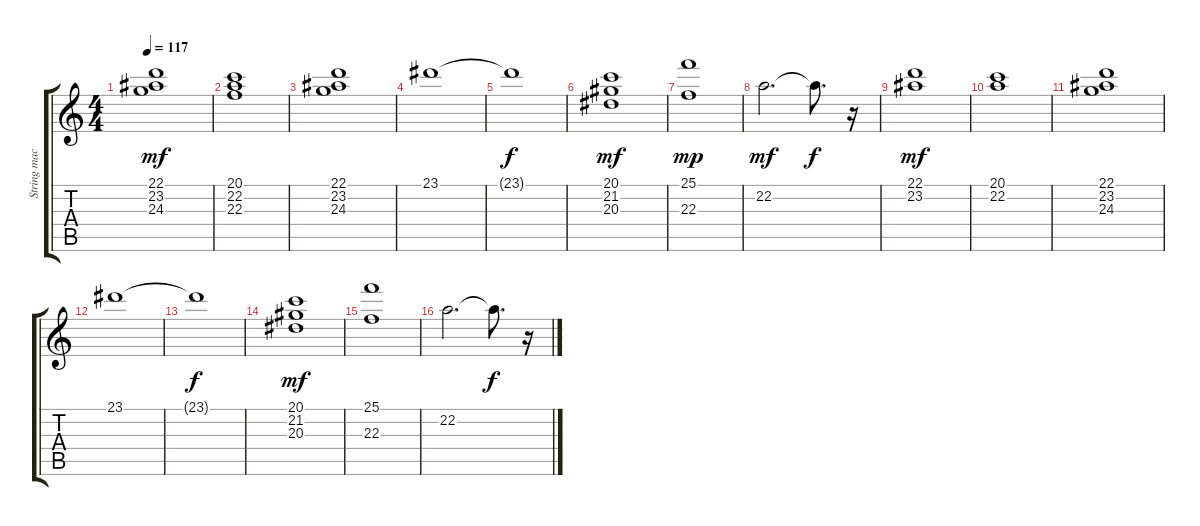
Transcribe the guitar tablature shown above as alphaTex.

\track ("String machine" "String mac") {instrument synthstrings1}
\staff {score tabs}
\tuning (E4 B3 G3 D3 A2 E2) {hide}
\ts (4 4)
\tempo 117
\clef g2
\ks c
(22.1 23.2 24.3).1{dy mf} |
(20.1 22.2 22.3).1 |
(22.1 23.2 24.3).1 |
23.1.1 |
23.1{t}.1{dy f} |
(20.1 21.2 20.3).1{dy mf} |
(25.1 22.3).1{dy mp} |
22.2.2{d dy mf} 22.2{t}.8{d dy f} r.16 |
(22.1 23.2).1{dy mf} |
(20.1 22.2).1 |
(22.1 23.2 24.3).1 |
23.1.1 |
23.1{t}.1{dy f} |
(20.1 21.2 20.3).1{dy mf} |
(25.1 22.3).1 |
22.2.2{d} 22.2{t}.8{d dy f} r.16
